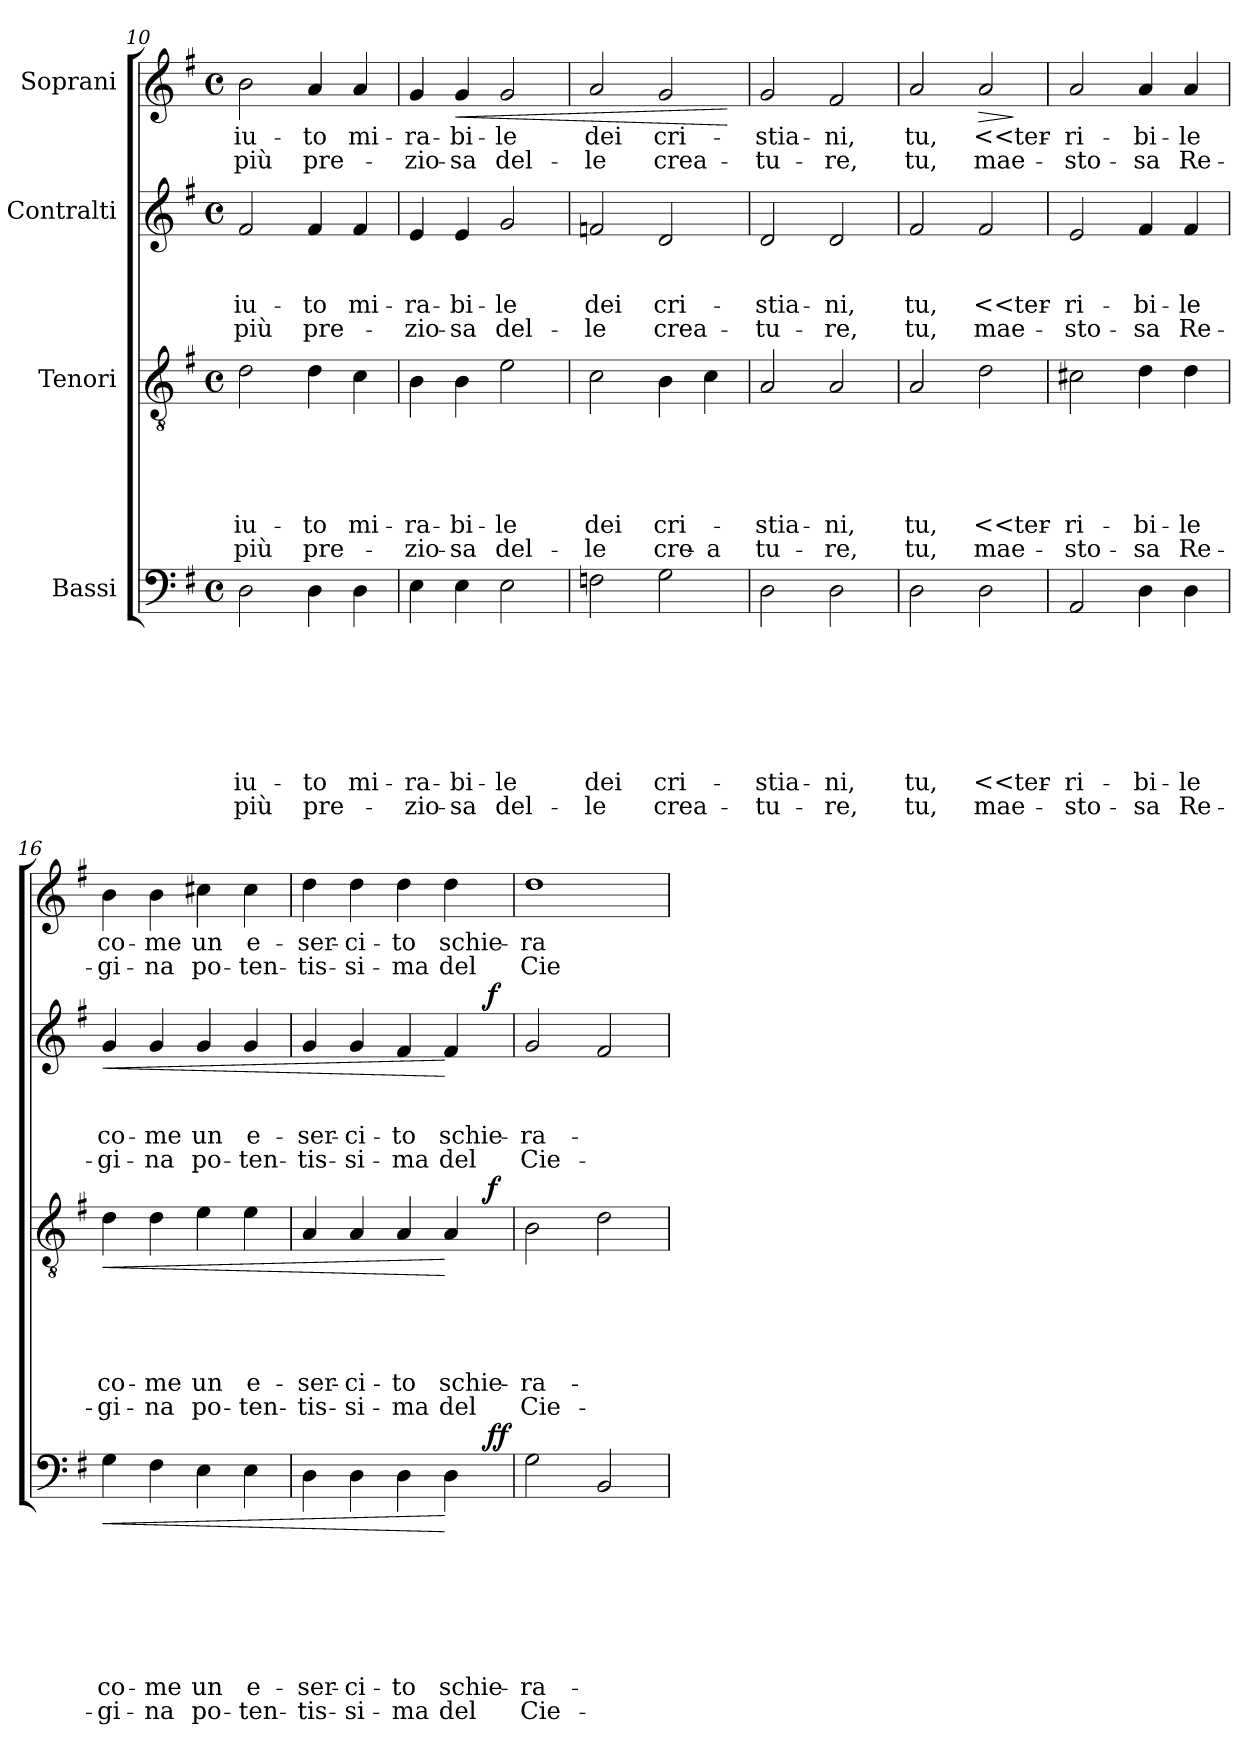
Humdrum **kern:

**kern	**text	**text	**text	**text	**text	**text	**text	**text	**dynam	**kern	**text	**text	**text	**text	**text	**text	**dynam	**kern	**text	**text	**text	**text	**dynam	**kern	**text	**text	**dynam
*part4	*part4	*part4	*part4	*part4	*part4	*part4	*part4	*part4	*part4	*part3	*part3	*part3	*part3	*part3	*part3	*part3	*part3	*part2	*part2	*part2	*part2	*part2	*part2	*part1	*part1	*part1	*part1
*staff4	*staff4	*staff4	*staff4	*staff4	*staff4	*staff4	*staff4	*staff4	*staff4	*staff3	*staff3	*staff3	*staff3	*staff3	*staff3	*staff3	*staff3	*staff2	*staff2	*staff2	*staff2	*staff2	*staff2	*staff1	*staff1	*staff1	*staff1
*I"Bassi	*	*	*	*	*	*	*	*	*	*I"Tenori	*	*	*	*	*	*	*	*I"Contralti	*	*	*	*	*	*I"Soprani	*	*	*
*clefF4	*	*	*	*	*	*	*	*	*	*clefGv2	*	*	*	*	*	*	*	*clefG2	*	*	*	*	*	*clefG2	*	*	*
*k[f#]	*	*	*	*	*	*	*	*	*	*k[f#]	*	*	*	*	*	*	*	*k[f#]	*	*	*	*	*	*k[f#]	*	*	*
*G:	*	*	*	*	*	*	*	*	*	*G:	*	*	*	*	*	*	*	*G:	*	*	*	*	*	*G:	*	*	*
*M4/4	*	*	*	*	*	*	*	*	*	*M4/4	*	*	*	*	*	*	*	*M4/4	*	*	*	*	*	*M4/4	*	*	*
*met(c)	*	*	*	*	*	*	*	*	*	*met(c)	*	*	*	*	*	*	*	*met(c)	*	*	*	*	*	*met(c)	*	*	*
=10	=10	=10	=10	=10	=10	=10	=10	=10	=10	=10	=10	=10	=10	=10	=10	=10	=10	=10	=10	=10	=10	=10	=10	=10	=10	=10	=10
!	!	!	!	!	!	!	!LO:LY:b	!LO:LY:b	!	!	!	!	!	!	!LO:LY:b	!LO:LY:b	!	!	!	!	!LO:LY:b	!LO:LY:b	!	!	!LO:LY:b	!LO:LY:b	!
2D\	.	.	.	.	.	.	-iu-	più	.	2d\	.	.	.	.	-iu-	più	.	2f#/	.	.	-iu-	più	.	2b\	-iu-	più	.
!	!	!	!	!	!	!	!LO:LY:b	!LO:LY:b	!	!	!	!	!	!	!LO:LY:b	!LO:LY:b	!	!	!	!	!LO:LY:b	!LO:LY:b	!	!	!LO:LY:b	!LO:LY:b	!
4D\	.	.	.	.	.	.	-to	pre-	.	4d\	.	.	.	.	-to	pre-	.	4f#/	.	.	-to	pre-	.	4a/	-to	pre-	.
!	!	!	!	!	!	!	!LO:LY:b	!	!	!	!	!	!	!	!LO:LY:b	!	!	!	!	!	!LO:LY:b	!	!	!	!LO:LY:b	!	!
4D\	.	.	.	.	.	.	mi-	.	.	4c\	.	.	.	.	mi-	.	.	4f#/	.	.	mi-	.	.	4a/	mi-	.	.
=11	=11	=11	=11	=11	=11	=11	=11	=11	=11	=11	=11	=11	=11	=11	=11	=11	=11	=11	=11	=11	=11	=11	=11	=11	=11	=11	=11
!	!	!	!	!	!	!	!LO:LY:b	!LO:LY:b	!	!	!	!	!	!	!LO:LY:b	!LO:LY:b	!	!	!	!	!LO:LY:b	!LO:LY:b	!	!	!LO:LY:b	!LO:LY:b	!
4E\	.	.	.	.	.	.	-ra-	-zio-	.	4B\	.	.	.	.	-ra-	-zio-	.	4e/	.	.	-ra-	-zio-	.	4g/	-ra-	-zio-	.
!	!	!	!	!	!	!	!LO:LY:b	!LO:LY:b	!	!	!	!	!	!	!LO:LY:b	!LO:LY:b	!	!	!	!	!LO:LY:b	!LO:LY:b	!	!	!LO:LY:b	!LO:LY:b	!LO:HP:b
4E\	.	.	.	.	.	.	-bi-	-sa	.	4B\	.	.	.	.	-bi-	-sa	.	4e/	.	.	-bi-	-sa	.	4g/	-bi-	-sa	<
!	!	!	!	!	!	!	!LO:LY:b	!LO:LY:b	!	!	!	!	!	!	!LO:LY:b	!LO:LY:b	!	!	!	!	!LO:LY:b	!LO:LY:b	!	!	!LO:LY:b	!LO:LY:b	!
2E\	.	.	.	.	.	.	-le	del-	.	2e\	.	.	.	.	-le	del-	.	2g/	.	.	-le	del-	.	2g/	-le	del-	.
=12	=12	=12	=12	=12	=12	=12	=12	=12	=12	=12	=12	=12	=12	=12	=12	=12	=12	=12	=12	=12	=12	=12	=12	=12	=12	=12	=12
!	!	!	!	!	!	!	!LO:LY:b	!LO:LY:b	!	!	!	!	!	!	!LO:LY:b	!LO:LY:b	!	!	!	!	!LO:LY:b	!LO:LY:b	!	!	!LO:LY:b	!LO:LY:b	!
2Fn\	.	.	.	.	.	.	dei	-le	.	2c\	.	.	.	.	dei	-le	.	2fn/	.	.	dei	-le	.	2a/	dei	-le	.
!	!	!	!	!	!	!	!LO:LY:b	!LO:LY:b	!	!	!	!	!	!	!LO:LY:b	!LO:LY:b	!	!	!	!	!LO:LY:b	!LO:LY:b	!	!	!LO:LY:b	!LO:LY:b	!
2G\	.	.	.	.	.	.	cri-	crea-	.	4B\	.	.	.	.	cri-	cre-	.	2d/	.	.	cri-	crea-	.	2g/	cri-	crea-	.
!	!	!	!	!	!	!	!	!	!	!	!	!	!	!	!	!LO:LY:b	!	!	!	!	!	!	!	!	!	!	!
.	.	.	.	.	.	.	.	.	.	4c\	.	.	.	.	.	-a	.	.	.	.	.	.	.	.	.	.	.
.	.	.	.	.	.	.	.	.	.	.	.	.	.	.	.	.	.	.	.	.	.	.	.	.	.	.	[
!!LO:PB:g=z
=13	=13	=13	=13	=13	=13	=13	=13	=13	=13	=13	=13	=13	=13	=13	=13	=13	=13	=13	=13	=13	=13	=13	=13	=13	=13	=13	=13
!	!	!	!	!	!	!	!LO:LY:b	!LO:LY:b	!	!	!	!	!	!	!LO:LY:b	!LO:LY:b	!	!	!	!	!LO:LY:b	!LO:LY:b	!	!	!LO:LY:b	!LO:LY:b	!
2D\	.	.	.	.	.	.	-stia-	-tu-	.	2A/	.	.	.	.	-stia-	tu-	.	2d/	.	.	-stia-	-tu-	.	2g/	-stia-	-tu-	.
!	!	!	!	!	!	!	!LO:LY:b	!LO:LY:b	!	!	!	!	!	!	!LO:LY:b	!LO:LY:b	!	!	!	!	!LO:LY:b	!LO:LY:b	!	!	!LO:LY:b	!LO:LY:b	!
2D\	.	.	.	.	.	.	-ni,	-re,	.	2A/	.	.	.	.	-ni,	-re,	.	2d/	.	.	-ni,	-re,	.	2f#/	-ni,	-re,	.
=14	=14	=14	=14	=14	=14	=14	=14	=14	=14	=14	=14	=14	=14	=14	=14	=14	=14	=14	=14	=14	=14	=14	=14	=14	=14	=14	=14
!	!	!	!	!	!	!	!LO:LY:b	!LO:LY:b	!	!	!	!	!	!	!LO:LY:b	!LO:LY:b	!	!	!	!	!LO:LY:b	!LO:LY:b	!	!	!LO:LY:b	!LO:LY:b	!
2D\	.	.	.	.	.	.	tu,	tu,	.	2A/	.	.	.	.	tu,	tu,	.	2f#/	.	.	tu,	tu,	.	2a/	tu,	tu,	.
!	!	!	!	!	!	!	!LO:LY:b	!LO:LY:b	!	!	!	!	!	!	!LO:LY:b	!LO:LY:b	!	!	!	!	!LO:LY:b	!LO:LY:b	!	!	!LO:LY:b	!LO:LY:b	!LO:HP:b
2D\	.	.	.	.	.	.	<<ter-	mae-	.	2d\	.	.	.	.	<<ter-	mae-	.	2f#/	.	.	<<ter-	mae-	.	2a/	<<ter-	mae-	>
.	.	.	.	.	.	.	.	.	.	.	.	.	.	.	.	.	.	.	.	.	.	.	.	.	.	.	]
=15	=15	=15	=15	=15	=15	=15	=15	=15	=15	=15	=15	=15	=15	=15	=15	=15	=15	=15	=15	=15	=15	=15	=15	=15	=15	=15	=15
!	!	!	!	!	!	!	!LO:LY:b	!LO:LY:b	!	!	!	!	!	!	!LO:LY:b	!LO:LY:b	!	!	!	!	!LO:LY:b	!LO:LY:b	!	!	!LO:LY:b	!LO:LY:b	!
2AA/	.	.	.	.	.	.	-ri-	-sto-	.	2c#X\	.	.	.	.	-ri-	-sto-	.	2e/	.	.	-ri-	-sto-	.	2a/	-ri-	-sto-	.
!	!	!	!	!	!	!	!LO:LY:b	!LO:LY:b	!	!	!	!	!	!	!LO:LY:b	!LO:LY:b	!	!	!	!	!LO:LY:b	!LO:LY:b	!	!	!LO:LY:b	!LO:LY:b	!
4D\	.	.	.	.	.	.	-bi-	-sa	.	4d\	.	.	.	.	-bi-	-sa	.	4f#/	.	.	-bi-	-sa	.	4a/	-bi-	-sa	.
!	!	!	!	!	!	!	!LO:LY:b	!LO:LY:b	!	!	!	!	!	!	!LO:LY:b	!LO:LY:b	!	!	!	!	!LO:LY:b	!LO:LY:b	!	!	!LO:LY:b	!LO:LY:b	!
4D\	.	.	.	.	.	.	-le	Re-	.	4d\	.	.	.	.	-le	Re-	.	4f#/	.	.	-le	Re-	.	4a/	-le	Re-	.
=16	=16	=16	=16	=16	=16	=16	=16	=16	=16	=16	=16	=16	=16	=16	=16	=16	=16	=16	=16	=16	=16	=16	=16	=16	=16	=16	=16
!	!	!	!	!	!	!	!LO:LY:b	!LO:LY:b	!LO:HP:b	!	!	!	!	!	!LO:LY:b	!LO:LY:b	!LO:HP:b	!	!	!	!LO:LY:b	!LO:LY:b	!LO:HP:b	!	!LO:LY:b	!LO:LY:b	!
4G\	.	.	.	.	.	.	co-	-gi-	<	4d\	.	.	.	.	co-	-gi-	<	4g/	.	.	co-	-gi-	<	4b\	co-	-gi-	.
!	!	!	!	!	!	!	!LO:LY:b	!LO:LY:b	!	!	!	!	!	!	!LO:LY:b	!LO:LY:b	!	!	!	!	!LO:LY:b	!LO:LY:b	!	!	!LO:LY:b	!LO:LY:b	!
4F#\	.	.	.	.	.	.	-me	-na	.	4d\	.	.	.	.	-me	-na	.	4g/	.	.	-me	-na	.	4b\	-me	-na	.
!	!	!	!	!	!	!	!LO:LY:b	!LO:LY:b	!	!	!	!	!	!	!LO:LY:b	!LO:LY:b	!	!	!	!	!LO:LY:b	!LO:LY:b	!	!	!LO:LY:b	!LO:LY:b	!
4E\	.	.	.	.	.	.	un	po-	.	4e\	.	.	.	.	un	po-	.	4g/	.	.	un	po-	.	4cc#X\	un	po-	.
!	!	!	!	!	!	!	!LO:LY:b	!LO:LY:b	!	!	!	!	!	!	!LO:LY:b	!LO:LY:b	!	!	!	!	!LO:LY:b	!LO:LY:b	!	!	!LO:LY:b	!LO:LY:b	!
4E\	.	.	.	.	.	.	e-	-ten-	.	4e\	.	.	.	.	e-	-ten-	.	4g/	.	.	e-	-ten-	.	4cc#\	e-	-ten-	.
=17	=17	=17	=17	=17	=17	=17	=17	=17	=17	=17	=17	=17	=17	=17	=17	=17	=17	=17	=17	=17	=17	=17	=17	=17	=17	=17	=17
!	!	!	!	!	!	!	!LO:LY:b	!LO:LY:b	!	!	!	!	!	!	!LO:LY:b	!LO:LY:b	!	!	!	!	!LO:LY:b	!LO:LY:b	!	!	!LO:LY:b	!LO:LY:b	!
*^	*	*	*	*	*	*	*	*	*	*^	*	*	*	*	*	*	*	*^	*	*	*	*	*	*	*	*	*
4D\	2ryy	.	.	.	.	.	.	-ser-	-tis-	.	4A/	2ryy	.	.	.	.	-ser-	-tis-	.	4g/	2ryy	.	.	-ser-	-tis-	.	4dd\	-ser-	-tis-	.
!	!	!	!	!	!	!	!	!LO:LY:b	!LO:LY:b	!	!	!	!	!	!	!	!LO:LY:b	!LO:LY:b	!	!	!	!	!	!LO:LY:b	!LO:LY:b	!	!	!LO:LY:b	!LO:LY:b	!
4D\	.	.	.	.	.	.	.	-ci-	-si-	.	4A/	.	.	.	.	.	-ci-	-si-	.	4g/	.	.	.	-ci-	-si-	.	4dd\	-ci-	-si-	.
!	!	!	!	!	!	!	!	!LO:LY:b	!LO:LY:b	!	!	!	!	!	!	!	!LO:LY:b	!LO:LY:b	!	!	!	!	!	!LO:LY:b	!LO:LY:b	!	!	!LO:LY:b	!LO:LY:b	!
4D\	4ryy	.	.	.	.	.	.	-to	-ma	.	4A/	4ryy	.	.	.	.	-to	-ma	.	4f#/	4ryy	.	.	-to	-ma	.	4dd\	-to	-ma	.
!	!	!	!	!	!	!	!	!LO:LY:b	!LO:LY:b	!	!	!	!	!	!	!	!LO:LY:b	!LO:LY:b	!	!	!	!	!	!LO:LY:b	!LO:LY:b	!	!	!LO:LY:b	!LO:LY:b	!
4D\	8ryy	.	.	.	.	.	.	schie-	del	[	4A/	8ryy	.	.	.	.	schie-	del	[	4f#/	8ryy	.	.	schie-	del	[	4dd\	schie-	del	.
.	32ryy	.	.	.	.	.	.	.	.	.	.	32ryy	.	.	.	.	.	.	.	.	32ryy	.	.	.	.	.	.	.	.	.
!	!	!	!	!	!	!	!	!	!	!LO:DY:a	!	!	!	!	!	!	!	!	!	!	!	!	!	!	!	!	!	!	!	!
!	!	!	!	!	!	!	!	!	!	!LO:DY:n=1:b	!	!	!	!	!	!	!	!	!LO:DY:a	!	!	!	!	!	!	!LO:DY:a	!	!	!	!
.	16.ryy	.	.	.	.	.	.	.	.	f f	.	16.ryy	.	.	.	.	.	.	f	.	16.ryy	.	.	.	.	f	.	.	.	.
=18	=18	=18	=18	=18	=18	=18	=18	=18	=18	=18	=18	=18	=18	=18	=18	=18	=18	=18	=18	=18	=18	=18	=18	=18	=18	=18	=18	=18	=18	=18
!	!	!	!	!	!	!	!	!LO:LY:b	!LO:LY:b	!	!	!	!	!	!	!	!LO:LY:b	!LO:LY:b	!	!	!	!	!	!LO:LY:b	!LO:LY:b	!	!	!LO:LY:b	!LO:LY:b	!
*v	*v	*	*	*	*	*	*	*	*	*	*	*	*	*	*	*	*	*	*	*v	*v	*	*	*	*	*	*	*	*	*
*	*	*	*	*	*	*	*	*	*	*v	*v	*	*	*	*	*	*	*	*	*	*	*	*	*	*	*	*	*
2G\	.	.	.	.	.	.	-ra-	Cie-	.	2B\	.	.	.	.	-ra-	Cie-	.	2g/	.	.	-ra-	Cie-	.	1dd	-ra-	Cie-	.
2BB/	.	.	.	.	.	.	.	.	.	2d\	.	.	.	.	.	.	.	2f#/	.	.	.	.	.	.	.	.	.
=	=	=	=	=	=	=	=	=	=	=	=	=	=	=	=	=	=	=	=	=	=	=	=	=	=	=	=
*-	*-	*-	*-	*-	*-	*-	*-	*-	*-	*-	*-	*-	*-	*-	*-	*-	*-	*-	*-	*-	*-	*-	*-	*-	*-	*-	*-
